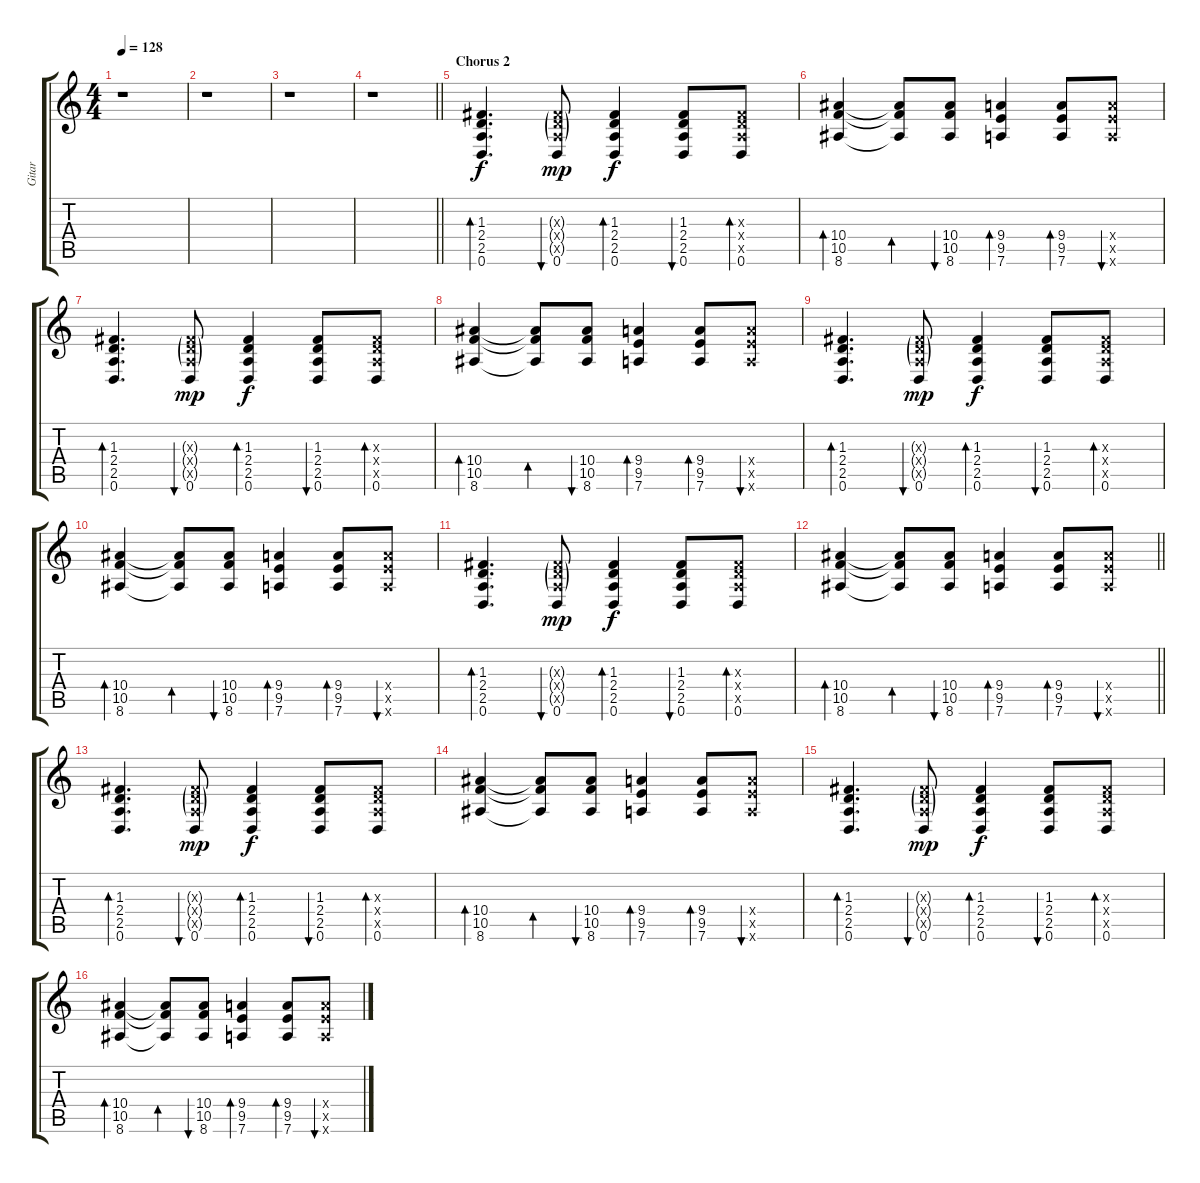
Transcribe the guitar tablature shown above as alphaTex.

\track ("Gitar" "Gitar") {instrument acousticguitarsteel}
\staff {score tabs}
\tuning (D4 A3 F3 C3 G2 D2) {hide}
\ts (4 4)
\tempo 128
\clef g2
\ks c
r.1{dy ff} |
r.1 |
r.1 |
\barLineRight lightlight
r.1 |
\section ("" "Chorus 2 ")
(1.3 2.4 2.5 0.6).4{d bd 60 dy f} (1.3{g x} 2.4{g x} 2.5{g x} 0.6).8{bu 60 dy mp} (1.3 2.4 2.5 0.6).4{bd 60 dy f} (1.3 2.4 2.5 0.6).8{bu 60} (1.3{x} 2.4{x} 2.5{x} 0.6).8{bd 60} |
(10.4 10.5 8.6).4{bd 60} (10.4{t} 10.5{t} 8.6{t}).8{bd 60} (10.4 10.5 8.6).8{bu 60} (9.4 9.5 7.6).4{bd 60} (9.4 9.5 7.6).8{bd 60} (9.4{x} 9.5{x} 7.6{x}).8{bu 60} |
(1.3 2.4 2.5 0.6).4{d bd 60} (1.3{g x} 2.4{g x} 2.5{g x} 0.6).8{bu 60 dy mp} (1.3 2.4 2.5 0.6).4{bd 60 dy f} (1.3 2.4 2.5 0.6).8{bu 60} (1.3{x} 2.4{x} 2.5{x} 0.6).8{bd 60} |
(10.4 10.5 8.6).4{bd 60} (10.4{t} 10.5{t} 8.6{t}).8{bd 60} (10.4 10.5 8.6).8{bu 60} (9.4 9.5 7.6).4{bd 60} (9.4 9.5 7.6).8{bd 60} (9.4{x} 9.5{x} 7.6{x}).8{bu 60} |
(1.3 2.4 2.5 0.6).4{d bd 60} (1.3{g x} 2.4{g x} 2.5{g x} 0.6).8{bu 60 dy mp} (1.3 2.4 2.5 0.6).4{bd 60 dy f} (1.3 2.4 2.5 0.6).8{bu 60} (1.3{x} 2.4{x} 2.5{x} 0.6).8{bd 60} |
(10.4 10.5 8.6).4{bd 60} (10.4{t} 10.5{t} 8.6{t}).8{bd 60} (10.4 10.5 8.6).8{bu 60} (9.4 9.5 7.6).4{bd 60} (9.4 9.5 7.6).8{bd 60} (9.4{x} 9.5{x} 7.6{x}).8{bu 60} |
(1.3 2.4 2.5 0.6).4{d bd 60} (1.3{g x} 2.4{g x} 2.5{g x} 0.6).8{bu 60 dy mp} (1.3 2.4 2.5 0.6).4{bd 60 dy f} (1.3 2.4 2.5 0.6).8{bu 60} (1.3{x} 2.4{x} 2.5{x} 0.6).8{bd 60} |
\barLineRight lightlight
(10.4 10.5 8.6).4{bd 60} (10.4{t} 10.5{t} 8.6{t}).8{bd 60} (10.4 10.5 8.6).8{bu 60} (9.4 9.5 7.6).4{bd 60} (9.4 9.5 7.6).8{bd 60} (9.4{x} 9.5{x} 7.6{x}).8{bu 60} |
(1.3 2.4 2.5 0.6).4{d bd 60} (1.3{g x} 2.4{g x} 2.5{g x} 0.6).8{bu 60 dy mp} (1.3 2.4 2.5 0.6).4{bd 60 dy f} (1.3 2.4 2.5 0.6).8{bu 60} (1.3{x} 2.4{x} 2.5{x} 0.6).8{bd 60} |
(10.4 10.5 8.6).4{bd 60} (10.4{t} 10.5{t} 8.6{t}).8{bd 60} (10.4 10.5 8.6).8{bu 60} (9.4 9.5 7.6).4{bd 60} (9.4 9.5 7.6).8{bd 60} (9.4{x} 9.5{x} 7.6{x}).8{bu 60} |
(1.3 2.4 2.5 0.6).4{d bd 60} (1.3{g x} 2.4{g x} 2.5{g x} 0.6).8{bu 60 dy mp} (1.3 2.4 2.5 0.6).4{bd 60 dy f} (1.3 2.4 2.5 0.6).8{bu 60} (1.3{x} 2.4{x} 2.5{x} 0.6).8{bd 60} |
(10.4 10.5 8.6).4{bd 60} (10.4{t} 10.5{t} 8.6{t}).8{bd 60} (10.4 10.5 8.6).8{bu 60} (9.4 9.5 7.6).4{bd 60} (9.4 9.5 7.6).8{bd 60} (9.4{x} 9.5{x} 7.6{x}).8{bu 60}
